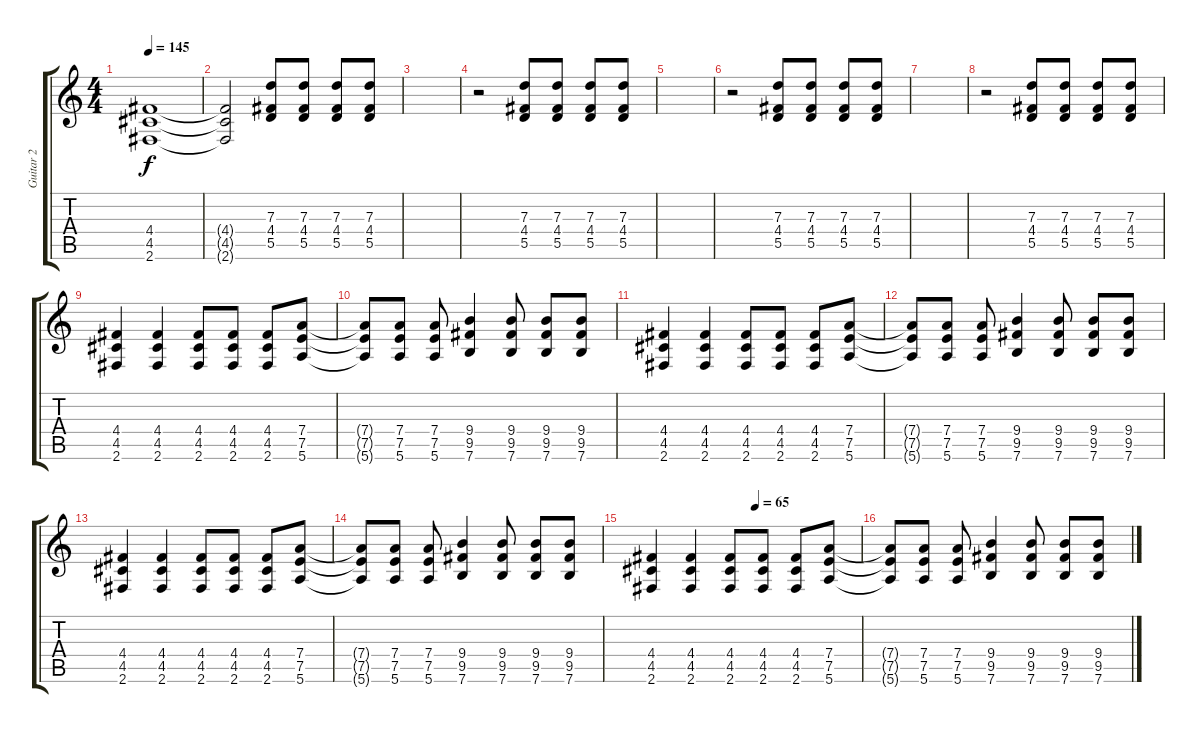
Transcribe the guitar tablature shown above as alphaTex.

\track ("Guitar 2" "Guitar 2") {instrument overdrivenguitar}
\staff {score tabs}
\tuning (E4 B3 G3 D3 A2 E2) {hide}
\ts (4 4)
\tempo 145
\clef g2
\ks c
(4.4 4.5 2.6).1{dy f} |
(4.4{t} 4.5{t} 2.6{t}).2 (7.3 4.4 5.5).8{volume 8} (7.3 4.4 5.5).8 (7.3 4.4 5.5).8 (7.3 4.4 5.5).8 |
|
r.2 (7.3 4.4 5.5).8 (7.3 4.4 5.5).8 (7.3 4.4 5.5).8 (7.3 4.4 5.5).8 |
|
r.2 (7.3 4.4 5.5).8 (7.3 4.4 5.5).8 (7.3 4.4 5.5).8 (7.3 4.4 5.5).8 |
|
r.2 (7.3 4.4 5.5).8 (7.3 4.4 5.5).8 (7.3 4.4 5.5).8 (7.3 4.4 5.5).8 |
(4.4 4.5 2.6).4{volume 7 instrument overdrivenguitar} (4.4 4.5 2.6).4 (4.4 4.5 2.6).8 (4.4 4.5 2.6).8 (4.4 4.5 2.6).8 (7.4 7.5 5.6).8 |
(7.4{t} 7.5{t} 5.6{t}).8 (7.4 7.5 5.6).8 (7.4 7.5 5.6).8 (9.4 9.5 7.6).4 (9.4 9.5 7.6).8 (9.4 9.5 7.6).8 (9.4 9.5 7.6).8 |
(4.4 4.5 2.6).4 (4.4 4.5 2.6).4 (4.4 4.5 2.6).8 (4.4 4.5 2.6).8 (4.4 4.5 2.6).8 (7.4 7.5 5.6).8 |
(7.4{t} 7.5{t} 5.6{t}).8 (7.4 7.5 5.6).8 (7.4 7.5 5.6).8 (9.4 9.5 7.6).4 (9.4 9.5 7.6).8 (9.4 9.5 7.6).8 (9.4 9.5 7.6).8 |
(4.4 4.5 2.6).4 (4.4 4.5 2.6).4 (4.4 4.5 2.6).8 (4.4 4.5 2.6).8 (4.4 4.5 2.6).8 (7.4 7.5 5.6).8 |
(7.4{t} 7.5{t} 5.6{t}).8 (7.4 7.5 5.6).8 (7.4 7.5 5.6).8 (9.4 9.5 7.6).4 (9.4 9.5 7.6).8 (9.4 9.5 7.6).8 (9.4 9.5 7.6).8 |
\tempo (65 0.5)
(4.4 4.5 2.6).4 (4.4 4.5 2.6).4 (4.4 4.5 2.6).8 (4.4 4.5 2.6).8 (4.4 4.5 2.6).8 (7.4 7.5 5.6).8 |
(7.4{t} 7.5{t} 5.6{t}).8 (7.4 7.5 5.6).8 (7.4 7.5 5.6).8 (9.4 9.5 7.6).4 (9.4 9.5 7.6).8 (9.4 9.5 7.6).8 (9.4 9.5 7.6).8
